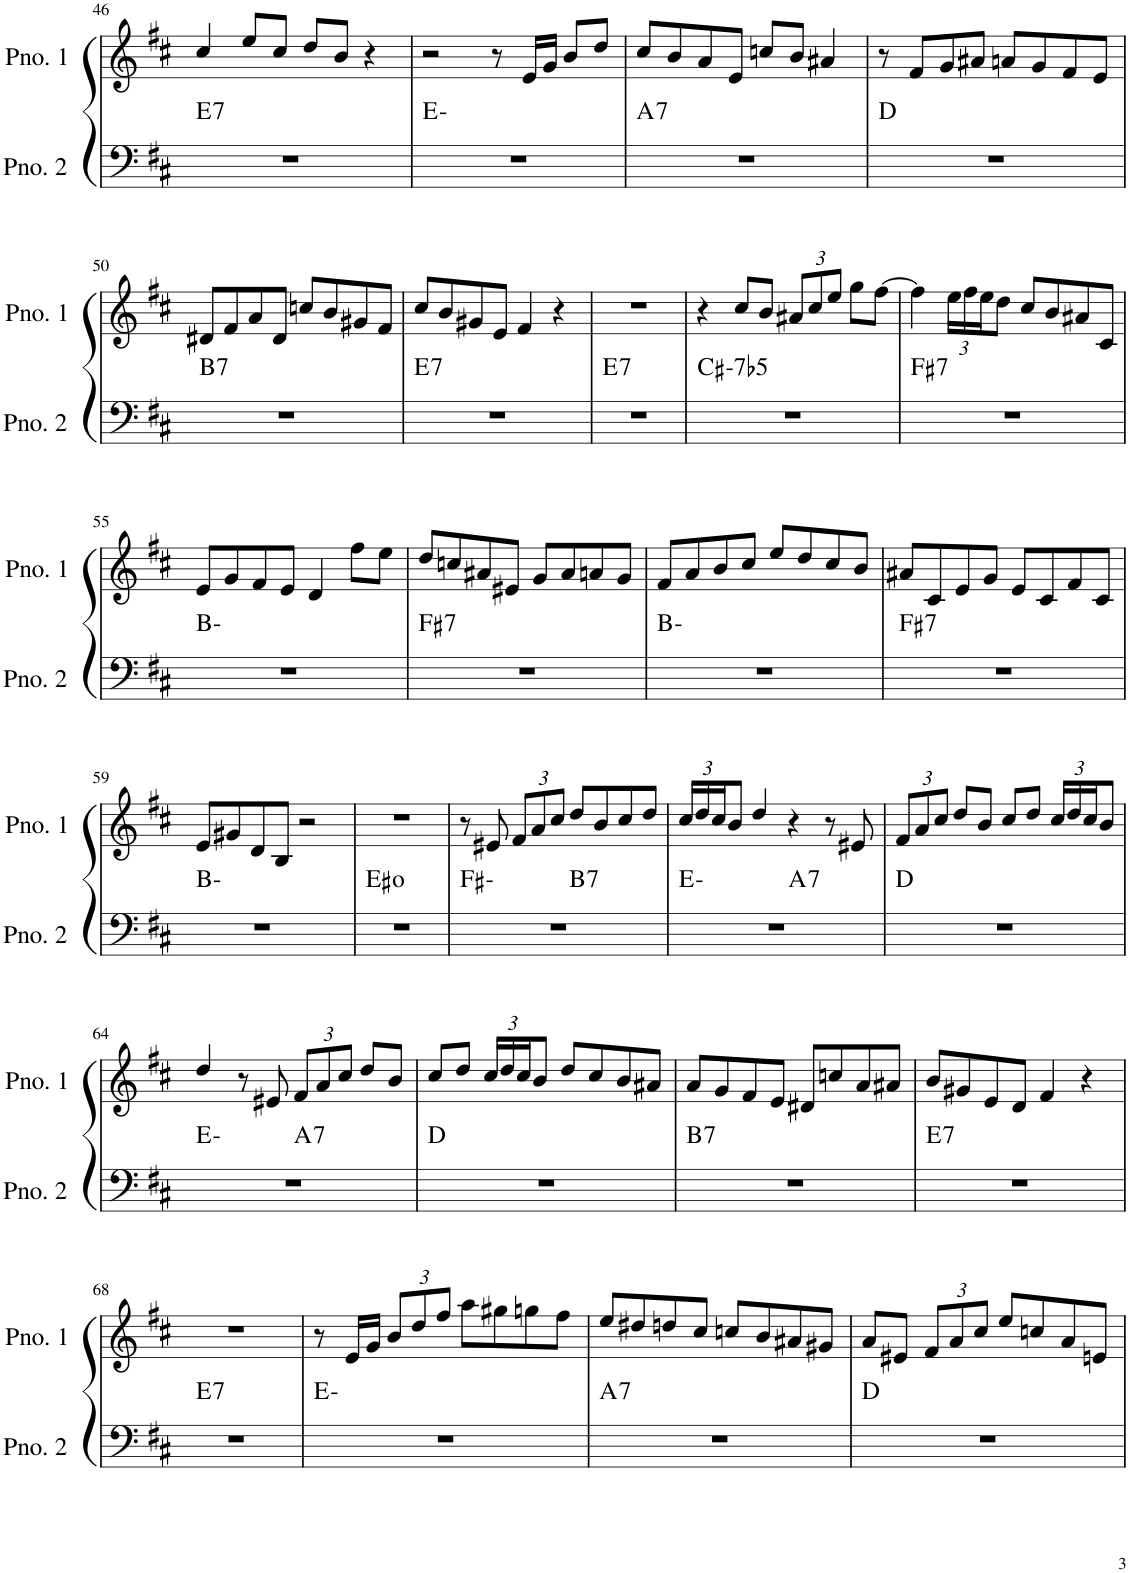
**kern	**harte	**kern
*part2	*part2	*part1
*staff2	*	*staff1
*I"ピアノ 2	*	*I"ピアノ 1
!!LO:PB:g=z
*clefF4	*	*clefG2
*k[f#c#]	*	*k[f#c#]
*M4/4	*	*M4/4
=46	=46	=46
!	!LO:H:kt=7	!
1r	E:7	4cc#/
.	.	8ee/L
.	.	8cc#/J
.	.	8dd/L
.	.	8b/J
.	.	4r
=47	=47	=47
1r	E:min	2r
.	.	8r
.	.	16e/LL
.	.	16g/JJ
.	.	8b/L
.	.	8dd/J
=48	=48	=48
!	!LO:H:kt=7	!
1r	A:7	8cc#/L
.	.	8b/
.	.	8a/
.	.	8e/J
.	.	8ccn/L
.	.	8b/J
.	.	4a#X/
=49	=49	=49
1r	D:maj	8r
.	.	8f#/L
.	.	8g/
.	.	8a#X/J
.	.	8an/L
.	.	8g/
.	.	8f#/
.	.	8e/J
!!LO:LB:g=z
=50	=50	=50
!	!LO:H:kt=7	!
1r	B:7	8d#X/L
.	.	8f#/
.	.	8a/
.	.	8d#/J
.	.	8ccn/L
.	.	8b/
.	.	8g#X/
.	.	8f#/J
=51	=51	=51
!	!LO:H:kt=7	!
1r	E:7	8cc#/L
.	.	8b/
.	.	8g#X/
.	.	8e/J
.	.	4f#/
.	.	4r
=52	=52	=52
!	!LO:H:kt=7	!
1r	E:7	1r
=53	=53	=53
!	!LO:H:kt=-7b5	!
1r	C#:hdim7	4r
.	.	8cc#/L
.	.	8b/J
*	*	*Xbrackettup
.	.	12a#X/L
.	.	12cc#/
.	.	12ee/J
.	.	8gg\L
.	.	[8ff#\J
=54	=54	=54
!	!LO:H:kt=7	!
1r	F#:7	4ff#\]
.	.	24ee\LL
.	.	24ff#\
.	.	24ee\J
.	.	8dd\J
.	.	8cc#/L
.	.	8b/
.	.	8a#X/
.	.	8c#/J
!!LO:LB:g=z
=55	=55	=55
1r	B:min	8e/L
.	.	8g/
.	.	8f#/
.	.	8e/J
.	.	4d/
.	.	8ff#\L
.	.	8ee\J
=56	=56	=56
!	!LO:H:kt=7	!
1r	F#:7	8dd/L
.	.	8ccn/
.	.	8a#X/
.	.	8e#X/J
.	.	8g/L
.	.	8a#/
.	.	8an/
.	.	8g/J
=57	=57	=57
1r	B:min	8f#/L
.	.	8a/
.	.	8b/
.	.	8cc#/J
.	.	8ee/L
.	.	8dd/
.	.	8cc#/
.	.	8b/J
=58	=58	=58
!	!LO:H:kt=7	!
1r	F#:7	8a#X/L
.	.	8c#/
.	.	8e/
.	.	8g/J
.	.	8e/L
.	.	8c#/
.	.	8f#/
.	.	8c#/J
!!LO:LB:g=z
=59	=59	=59
1r	B:min	8e/L
.	.	8g#X/
.	.	8d/
.	.	8B/J
.	.	2r
=60	=60	=60
1r	E#:dim	1r
=61	=61	=61
*^	*	*
1r	2ryy	F#:min	8r
.	.	.	8e#X/
.	.	.	12f#/L
.	.	.	12a/
.	.	.	12cc#/J
!	!	!LO:H:kt=7	!
.	2ryy	B:7	8dd/L
.	.	.	8b/
.	.	.	8cc#/
.	.	.	8dd/J
=62	=62	=62	=62
1r	2ryy	E:min	24cc#/LL
.	.	.	24dd/
.	.	.	24cc#/J
.	.	.	8b/J
.	.	.	4dd/
!	!	!LO:H:kt=7	!
.	2ryy	A:7	4r
.	.	.	8r
.	.	.	8e#X/
*v	*v	*	*
=63	=63	=63
1r	D:maj	12f#/L
.	.	12a/
.	.	12cc#/J
.	.	8dd/L
.	.	8b/J
.	.	8cc#/L
.	.	8dd/J
.	.	24cc#/LL
.	.	24dd/
.	.	24cc#/J
.	.	8b/J
!!LO:LB:g=z
=64	=64	=64
*^	*	*
1r	2ryy	E:min	4dd/
.	.	.	8r
.	.	.	8e#X/
!	!	!LO:H:kt=7	!
.	2ryy	A:7	12f#/L
.	.	.	12a/
.	.	.	12cc#/J
.	.	.	8dd/L
.	.	.	8b/J
*v	*v	*	*
=65	=65	=65
1r	D:maj	8cc#/L
.	.	8dd/J
.	.	24cc#/LL
.	.	24dd/
.	.	24cc#/J
.	.	8b/J
.	.	8dd/L
.	.	8cc#/
.	.	8b/
.	.	8a#X/J
=66	=66	=66
!	!LO:H:kt=7	!
1r	B:7	8a/L
.	.	8g/
.	.	8f#/
.	.	8e/J
.	.	8d#X/L
.	.	8ccn/
.	.	8a/
.	.	8a#X/J
=67	=67	=67
!	!LO:H:kt=7	!
1r	E:7	8b/L
.	.	8g#X/
.	.	8e/
.	.	8d/J
.	.	4f#/
.	.	4r
!!LO:LB:g=z
=68	=68	=68
!	!LO:H:kt=7	!
1r	E:7	1r
=69	=69	=69
1r	E:min	8r
.	.	16e/LL
.	.	16g/JJ
.	.	12b/L
.	.	12dd/
.	.	12ff#/J
.	.	8aa\L
.	.	8gg#X\
.	.	8ggn\
.	.	8ff#\J
=70	=70	=70
!	!LO:H:kt=7	!
1r	A:7	8ee/L
.	.	8dd#X/
.	.	8ddn/
.	.	8cc#/J
.	.	8ccn/L
.	.	8b/
.	.	8a#X/
.	.	8g#X/J
=71	=71	=71
1r	D:maj	8a/L
.	.	8e#X/J
.	.	12f#/L
.	.	12a/
.	.	12cc#/J
.	.	8ee/L
.	.	8ccn/
.	.	8a/
.	.	8en/J
=	=	=
*-	*-	*-
